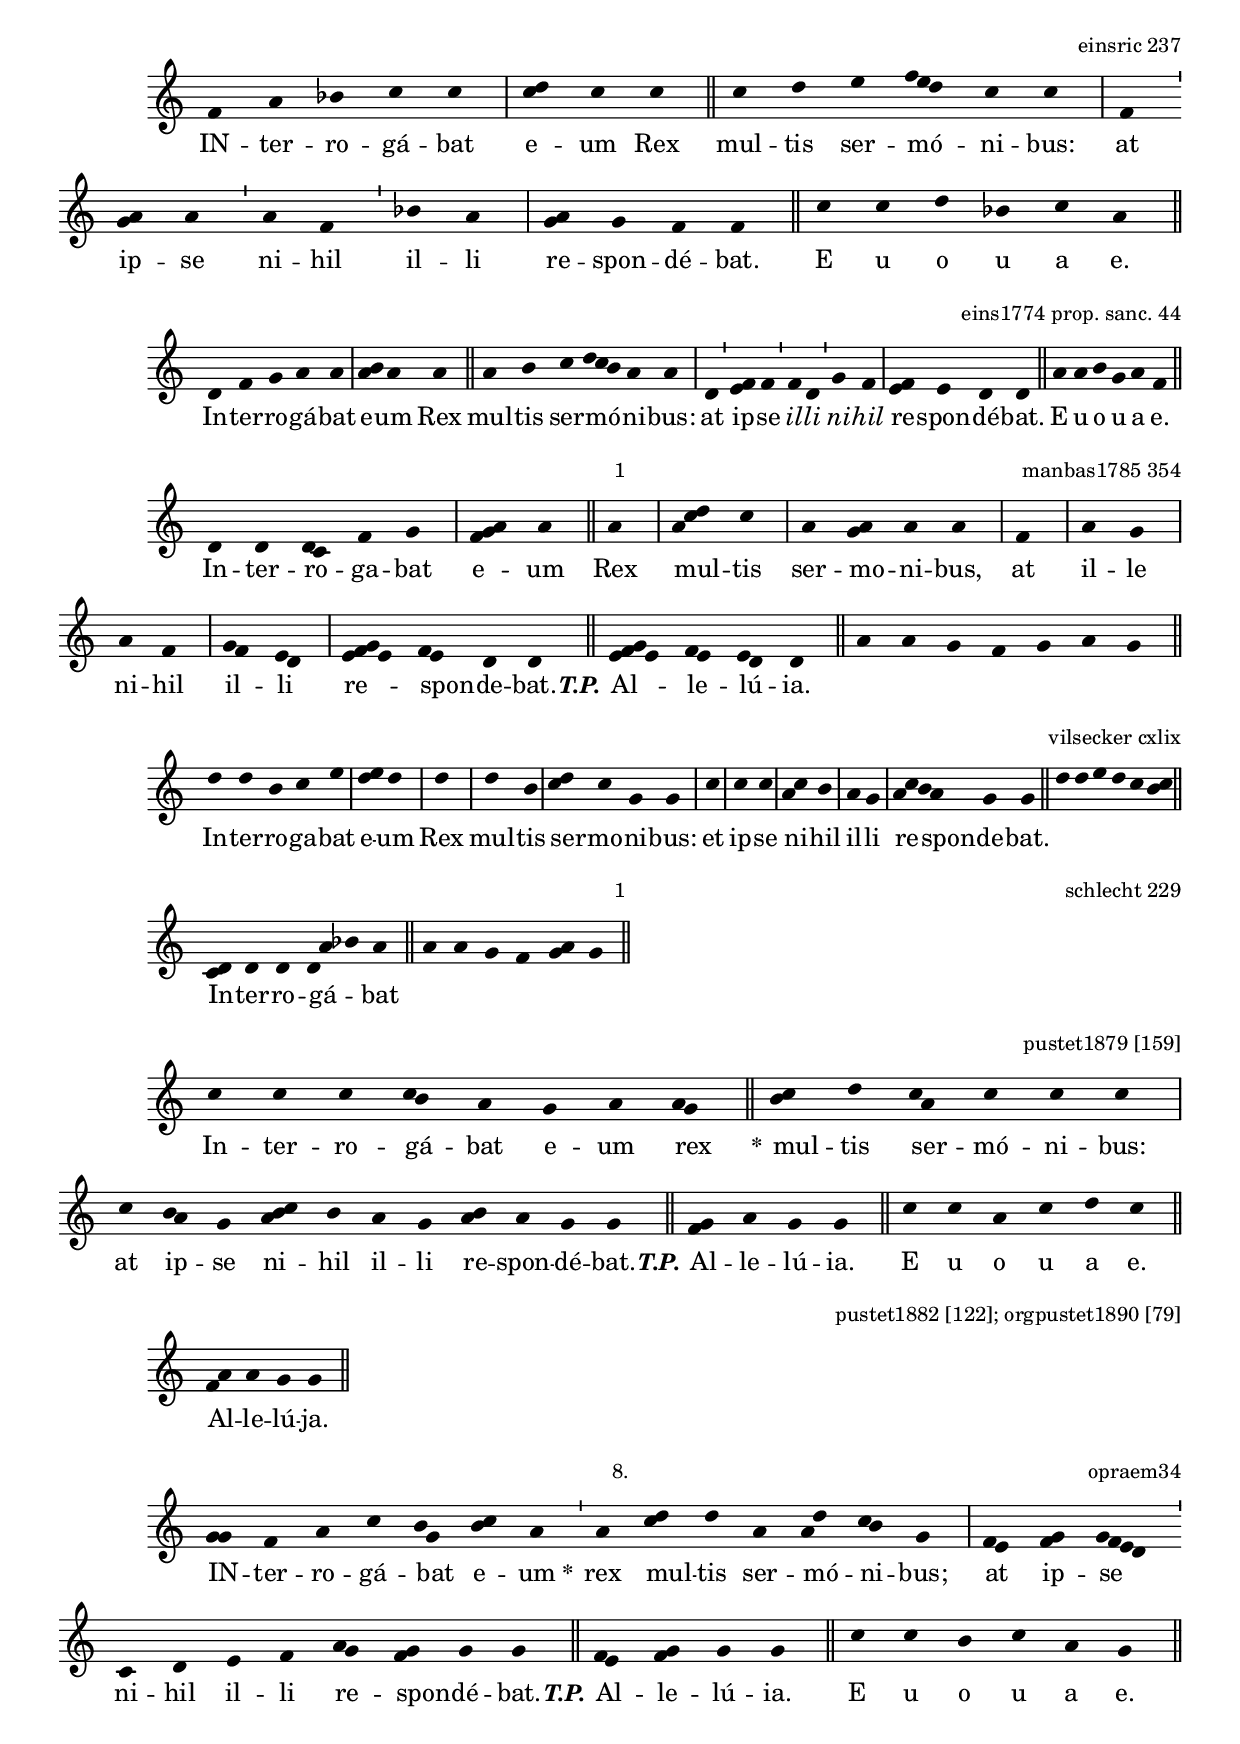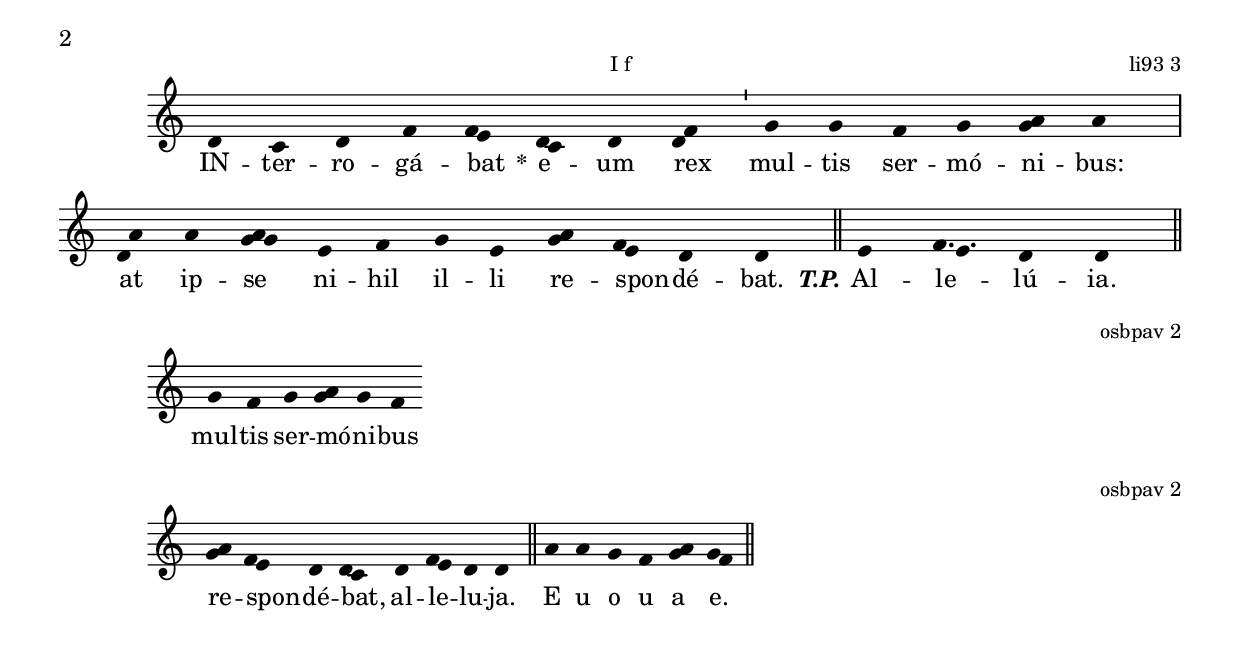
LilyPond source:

\version "2.19.32"

\include "../lib/synopsis.ily"

\score {
  \transpose c c' {
    \plainchant
    f4 a bes c' c' \bar "|"
    \melisma { c' d' } c' c' \bar "||"
    c' d' e' \melisma { f' e' d' } c' c' \bar "|"
    f \bar "'" \melisma { g a } a \bar "'" a f \bar "'" bes a \bar "|"
    \melisma { g a } g f f \bar "||"
    c' c' d' bes c' a \bar "||"
  }
  \addlyrics {
    IN -- ter -- ro -- gá -- bat e -- um Rex
    mul -- tis ser -- mó -- ni -- bus:
    at ip -- se ni -- hil il -- li re -- spon -- dé -- bat.
    E u o u a e.
  }
  \header {
    fontes = "einsric 237"
  }
}

\score {
  \transpose c c' {
    \plainchant
    d4 f g a a \bar "|"
    \melisma { a b } a a \bar "||"
    a b c' \melisma { d' c' b } a a \bar "|"
    d \bar "'" \melisma { e f } f \bar "'" f d \bar "'" g f \bar "|"
    \melisma { e f } e d d \bar "||"
    a a b g a f \bar "||"
  }
  \addlyrics {
    In -- ter -- ro -- gá -- bat e -- um Rex
    mul -- tis ser -- mó -- ni -- bus:
    at ip -- se \lyrit il -- li ni -- hil \lyrrev re -- spon -- dé -- bat.
    E u o u a e.
  }
  \header {
    fontes = "eins1774 prop. sanc. 44"
  }
}

\score {
  \transpose c c' {
    \plainchant
    d4 d \melisma { d c } f g \bar "|" \melisma { f g a } a \bar "||"
    a \bar "|" \melisma { a c' d' } c' \bar "|" a \melisma { g a } a a \bar "|"
    f \bar "|" a g \bar "|" a f \bar "|" \melisma { g f } \melisma { e d } \bar "|" \melisma { e f g e } \melisma { f e } d d \bar "||"
    \melisma { e f g e } \melisma { f e } \melisma { e d } d \bar "||"

    a a g f g a g \bar "||"
  }
  \addlyrics {
    In -- ter -- ro -- ga -- bat e -- um
    Rex mul -- tis ser -- mo -- ni -- bus,
    at il -- le ni -- hil il -- li re -- spon -- de -- bat.
    \set stanza = \markup{\italic{T.P.}} Al -- le -- lú -- ia.
  }
  \header {
    annotation = "1"
    fontes = "manbas1785 354"
  }
}

\score {
  \transpose c c' {
    \plainchant
    d'4 d' b c' e' \bar "|" \melisma { d' e' } d' \bar "|" d' \bar "|"
    d' b \bar "|" \melisma { c' d' } c' g g \bar "|"
    c' \bar "|" c' c' \bar "|" \melisma { a c' } b \bar "|" a g \bar "|" \melisma { a c' } \melisma { b a } g g \bar "||"
    d' d' e' d' c' \melisma { b c' } \bar "||"
  }
  \addlyrics {
    In -- ter -- ro -- ga -- bat e -- um Rex
    mul -- tis ser -- mo -- ni -- bus:
    et ip -- se ni -- hil il -- li re -- spon -- de -- bat.
  }
  \header {
    fontes = "vilsecker cxlix"
  }
}

\score {
  \transpose c c' {
    \plainchant
    \melisma { c4 d } d d \melisma { d a bes } a \bar "||"

    a a g f \melisma { g a } g \bar "||"
  }
  \addlyrics {
    In -- ter -- ro -- gá -- bat
  }
  \header {
    annotation = "1"
    fontes = "schlecht 229"
  }
}

\score {
  \transpose c c' {
    \plainchant
    c'4 c' c' \melisma { c' b } a g a \melisma { a g } \bar "||"
    \melisma { b c' } d' \melisma { c' a } c' c' c' \bar "|"
    c' \melisma { b a } g \melisma { a b c' } b a g \melisma { a b } a g g \bar "||"
    \melisma { f g } a g g \bar "||"
    c' c' a c' d' c' \bar "||"
  }
  \addlyrics {
    In -- ter -- ro -- gá -- bat e -- um rex \set stanza = \markup{"*"}
    mul -- tis ser -- mó -- ni -- bus:
    at ip -- se ni -- hil il -- li re -- spon -- dé -- bat.
    \set stanza = \markup{\italic{T.P.}} Al -- le -- lú -- ia.
    E u o u a e.
  }
  \header {
    fontes = "pustet1879 [159]"
  }
}

\score {
  \transpose c c' {
    \plainchant
    \melisma { f a } a g g \bar "||"
  }
  \addlyrics {
    Al -- le -- lú -- ja.
  }
  \header {
    fontes = "pustet1882 [122]; orgpustet1890 [79]"
  }
}

\score {
  \transpose c c' {
    \plainchant
    \melisma { g4 g } f a c' \melisma { b g } \bar "" \melisma { b c' } a \bar "'"
    a \bar "" \melisma { c' d' } d' \bar "" a \melisma { a d' } \melisma { c' b } g \bar "|"
    \melisma { f e } \bar "" \melisma { f g } \melisma { g f e d } \bar "'"
    c d \bar "" e f \bar "" \melisma { a g } \melisma { f g } g g \bar "||"
    \melisma { f e } \melisma { f g } g g \bar "||"
    c' \bar "" c' \bar "" b \bar "" c' \bar "" a \bar "" g \bar "||"
  }
  \addlyrics {
    IN -- ter -- ro -- gá -- bat e -- um \set stanza = \markup{"*"}
    rex mul -- tis ser -- mó -- ni -- bus;
    at ip -- se ni -- hil il -- li re -- spon -- dé -- bat.
    \set stanza = \markup{\italic{T.P.}} Al -- le -- lú -- ia.
    E u o u a e.
  }
  \header {
    annotation = "8."
    mode = "8"
    office-part = "antiphona"
    fontes = "opraem34"
  }
}

\score {
  \transpose c c' {
    \plainchant
    d4 c d f \melisma { f e }
    \melisma { d c } d \melisma { d f } \bar "'"
    g g f g \melisma { g a } a4. \bar "|"
    \melisma { d4 a } a \melisma { g a g } e f g e \melisma { g a } \melisma { f e } d4. d4. \bar "||"
    e \melisma { f e } d4. d4. \bar "||"
  }
  \addlyrics {
    IN -- ter -- ro -- gá -- bat \set stanza = \markup{"*"}
    e -- um rex
    mul -- tis ser -- mó -- ni -- bus:
    at ip -- se ni -- hil il -- li re -- spon -- dé -- bat.
    \set stanza = \markup{\italic{T.P.}} Al -- le -- lú -- ia.
    E u o u a e.
  }
  \header {
    fontes = "li93 3"
    annotation = "I f"
  }
}

\score {
  \transpose c c' {
    \plainchant
    g4 f g \melisma { g a } g f
  }
  \addlyrics {
    mul -- tis ser -- mó -- ni -- bus
  }
  \header {
    fontes = "osbpav 2"
  }
}

\score {
  \transpose c c' {
    \plainchant
    \melisma { g4 a } \melisma { f e } d \melisma { d c } d \melisma { f e } d d \bar "||"
    a a g f \melisma { g a } \melisma { g f } \bar "||"
  }
  \addlyrics {
    re -- spon -- dé -- bat, al -- le -- lu -- ja.
    E u o u a e.
  }
  \header {
    fontes = "osbpav 2"
  }
}

%{
\score {
  \transpose c c' {
    \plainchant

  }
  \addlyrics {

  }
  \header {
    fontes = ""
  }
}
%}